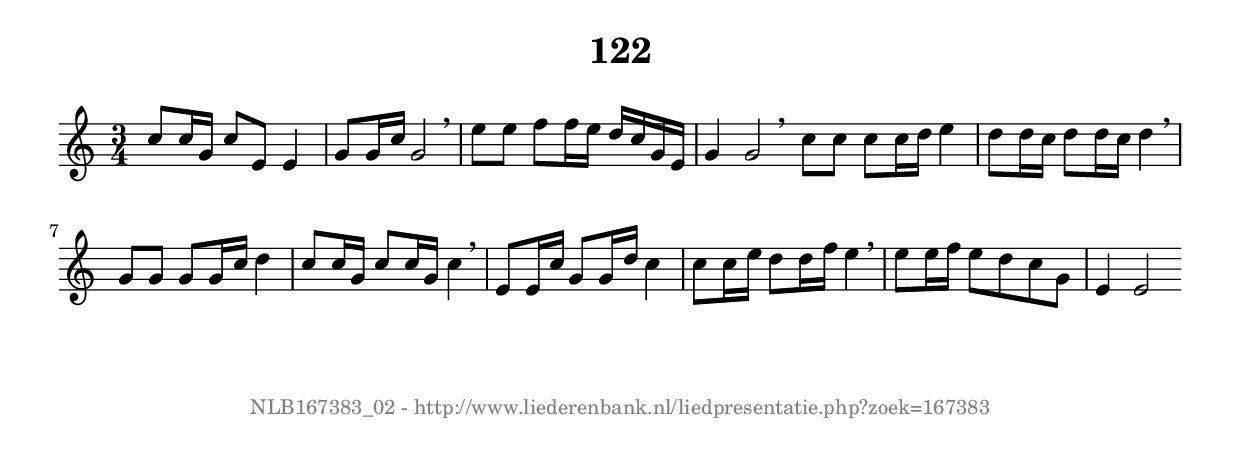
%
% produced by wce2krn 1.64 (7 June 2014)
%
\version"2.16"
#(append! paper-alist '(("long" . (cons (* 210 mm) (* 2000 mm)))))
#(set-default-paper-size "long")
sb = {\breathe}
mBreak = {\breathe }
bBreak = {\breathe }
x = {\once\override NoteHead #'style = #'cross }
gl=\glissando
itime={\override Staff.TimeSignature #'stencil = ##f }
ficta = {\once\set suggestAccidentals = ##t}
fine = {\once\override Score.RehearsalMark #'self-alignment-X = #1 \mark \markup {\italic{Fine}}}
dc = {\once\override Score.RehearsalMark #'self-alignment-X = #1 \mark \markup {\italic{D.C.}}}
dcf = {\once\override Score.RehearsalMark #'self-alignment-X = #1 \mark \markup {\italic{D.C. al Fine}}}
dcc = {\once\override Score.RehearsalMark #'self-alignment-X = #1 \mark \markup {\italic{D.C. al Coda}}}
ds = {\once\override Score.RehearsalMark #'self-alignment-X = #1 \mark \markup {\italic{D.S.}}}
dsf = {\once\override Score.RehearsalMark #'self-alignment-X = #1 \mark \markup {\italic{D.S. al Fine}}}
dsc = {\once\override Score.RehearsalMark #'self-alignment-X = #1 \mark \markup {\italic{D.S. al Coda}}}
pv = {\set Score.repeatCommands = #'((volta "1"))}
sv = {\set Score.repeatCommands = #'((volta "2"))}
tv = {\set Score.repeatCommands = #'((volta "3"))}
qv = {\set Score.repeatCommands = #'((volta "4"))}
xv = {\set Score.repeatCommands = #'((volta #f))}
\header{ tagline = ""
title = "122"
}
\score {{
\key c \major
\relative g'
{
\set melismaBusyProperties = #'()
\time 3/4
\tempo 4=120
\override Score.MetronomeMark #'transparent = ##t
\override Score.RehearsalMark #'break-visibility = #(vector #t #t #f)
c8 c16 g c8 e, e4 g8 g16 c g2 \sb e'8 e f f16 e d c g e g4 g2 \bar ":|:" \bBreak
c8 c c c16 d e4 d8 d16 c d8 d16 c d4 \sb g,8 g g g16 c d4 c8 c16 g c8 c16 g c4 \mBreak \bar "|"
e,8 e16 c' g8 g16 d' c4 c8 c16 e d8 d16 f e4 \sb e8 e16 f e8 d c g e4 e2 \bar ":|"
 }}
 \midi { }
 \layout {
            indent = 0.0\cm
}
}
\markup { \vspace #0 } \markup { \with-color #grey \fill-line { \center-column { \smaller "NLB167383_02 - http://www.liederenbank.nl/liedpresentatie.php?zoek=167383" } } }
